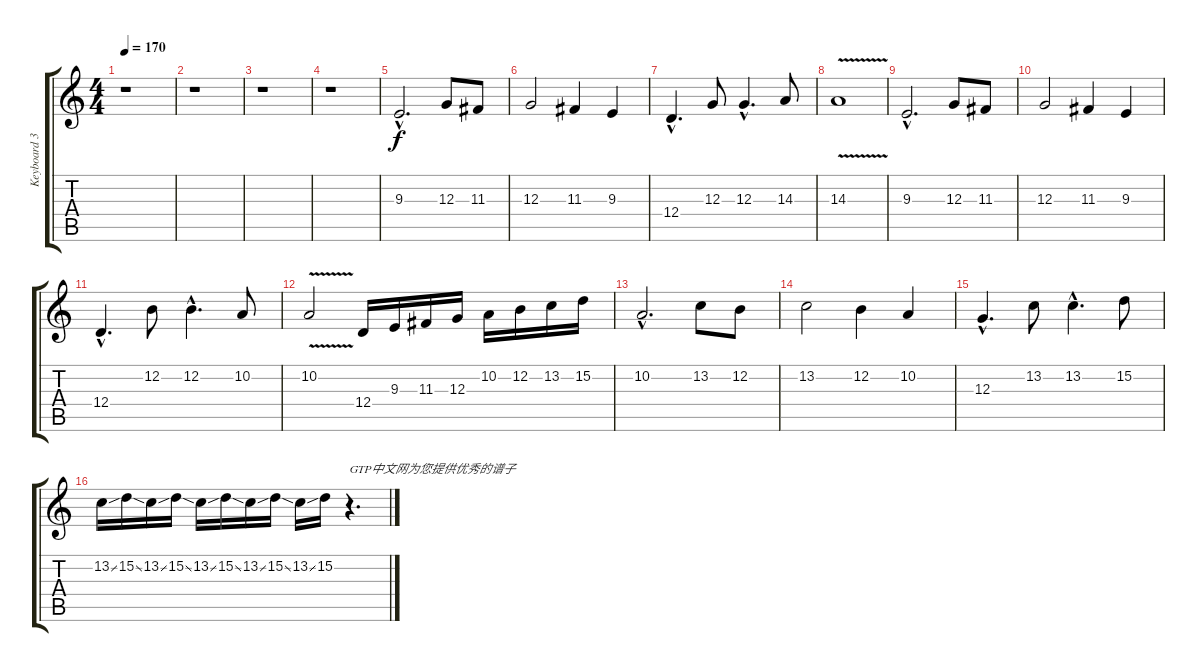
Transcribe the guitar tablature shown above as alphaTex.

\track ("Keyboard 3." "Keyboard 3") {instrument harpsichord}
\staff {score tabs}
\tuning (E4 B3 G3 D3 A2 E2) {hide}
\ts (4 4)
\tempo 170
\clef g2
\ks c
r.1{dy f} |
r.1 |
r.1 |
r.1 |
9.3{hac}.2{d} 12.3.8 11.3.8 |
12.3.2 11.3.4 9.3.4 |
12.4{hac}.4{d} 12.3.8 12.3{hac}.4{d} 14.3.8 |
14.3{v}.1 |
9.3{hac}.2{d} 12.3.8 11.3.8 |
12.3.2 11.3.4 9.3.4 |
12.4{hac}.4{d} 12.2.8 12.2{hac}.4{d} 10.2.8 |
10.2{v}.2 12.4.16 9.3.16 11.3.16 12.3.16 10.2.16 12.2.16 13.2.16 15.2.16 |
10.2{hac}.2{d} 13.2.8 12.2.8 |
13.2.2 12.2.4 10.2.4 |
12.3{hac}.4{d} 13.2.8 13.2{hac}.4{d} 15.2.8 |
13.2{ss}.16 15.2{ss}.16 13.2{ss}.16 15.2{ss}.16 13.2{ss}.16 15.2{ss}.16 13.2{ss}.16 15.2{ss}.16 13.2{ss}.16 15.2.16 r.4{d txt "GTP中文网为您提供优秀的谱子"}
